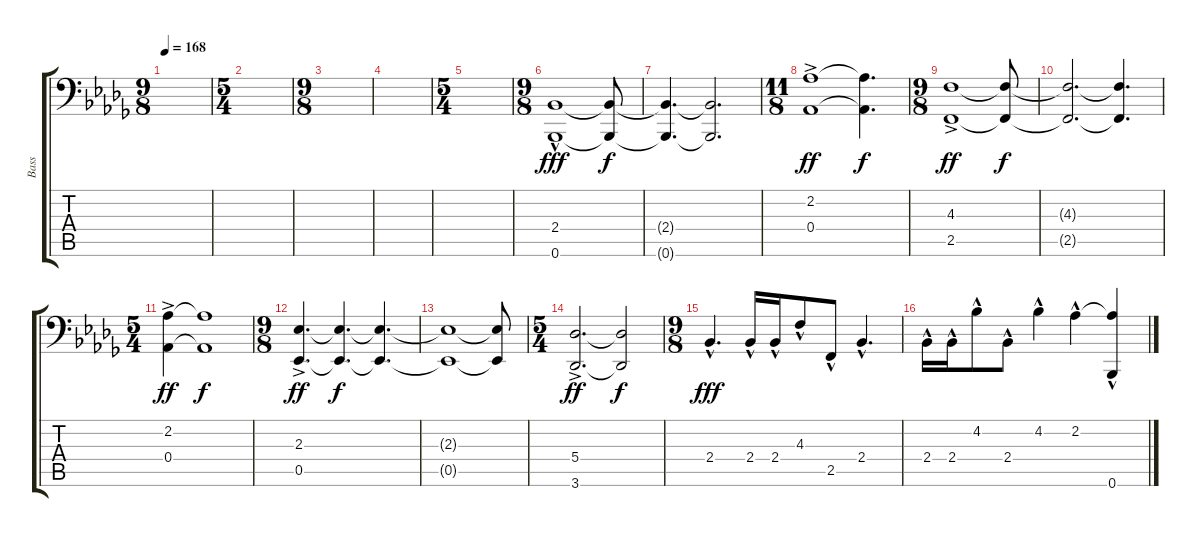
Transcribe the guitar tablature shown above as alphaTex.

\track ("Bass" "Bass") {instrument electricbassfinger}
\staff {score tabs}
\tuning (B2 Gb2 Db2 Ab1 Eb1 Bb0) {hide}
\ts (9 8)
\tempo 168
\clef f4
\ks bbminor
|
\ts (5 4)
|
\ts (9 8)
|
|
\ts (5 4)
|
\ts (9 8)
(2.4{hac} 0.6{hac}).1{dy fff} (2.4{t} 0.6{t}).8{dy f} |
(2.4{t} 0.6{t}).4{d} (2.4{t} 0.6{t}).2{d} |
\ts (11 8)
(2.2{ac} 0.4{ac}).1{dy ff} (2.2{t} 0.4{t}).4{d dy f} |
\ts (9 8)
(4.3{ac} 2.5{ac}).1{dy ff} (4.3{t} 2.5{t}).8{dy f} |
(4.3{t} 2.5{t}).2{d} (4.3{t} 2.5{t}).4{d} |
\ts (5 4)
(2.2{ac} 0.4{ac}).4{dy ff} (2.2{t} 0.4{t}).1{dy f} |
\ts (9 8)
(2.3{ac} 0.5{ac}).4{d dy ff} (2.3{t} 0.5{t}).4{d dy f} (2.3{t} 0.5{t}).4{d} |
(2.3{t} 0.5{t}).1 (2.3{t} 0.5{t}).8 |
\ts (5 4)
(5.4{ac} 3.6{ac}).2{d dy ff} (5.4{t} 3.6{t}).2{dy f} |
\ts (9 8)
2.4{hac}.4{d dy fff} 2.4{hac}.16 2.4{hac}.16 4.3{hac}.8 2.5{hac}.8 2.4{hac}.4{d} |
2.4{hac}.16 2.4{hac}.16 4.2{hac}.8 2.4{hac}.8 4.2{hac}.4 2.2{hac}.4 (2.2{t} 0.6{hac}).4
